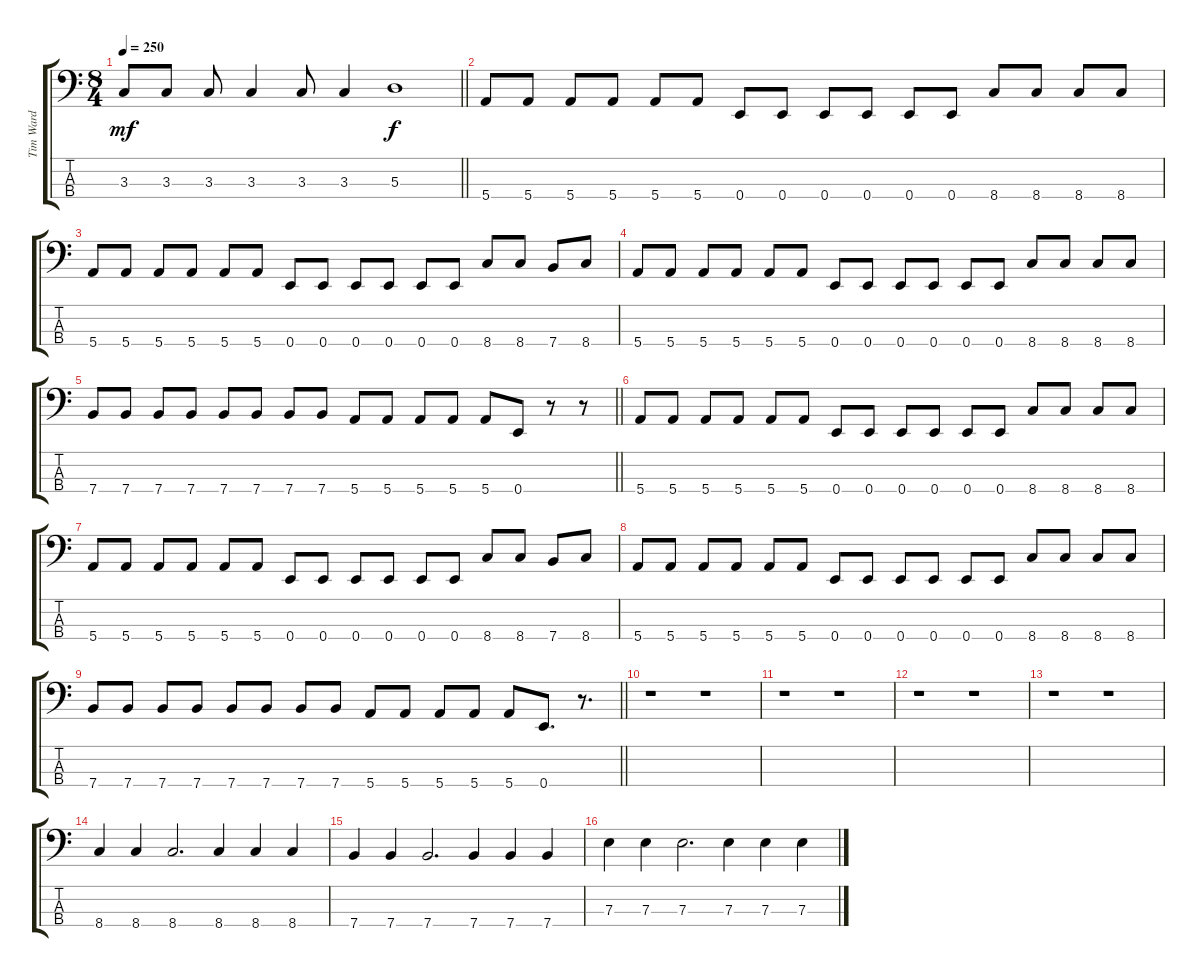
\track ("Tim Ward" "Tim Ward") {instrument electricbasspick}
\staff {score tabs}
\tuning (G2 D2 A1 E1) {hide}
\ts (8 4)
\tempo 250
\clef f4
\barLineRight lightlight
\ks c
3.3.8{dy mf} 3.3.8 3.3.8 3.3.4 3.3.8 3.3.4 5.3.1{dy f} |
5.4.8 5.4.8 5.4.8 5.4.8 5.4.8 5.4.8 0.4.8 0.4.8 0.4.8 0.4.8 0.4.8 0.4.8 8.4.8 8.4.8 8.4.8 8.4.8 |
5.4.8 5.4.8 5.4.8 5.4.8 5.4.8 5.4.8 0.4.8 0.4.8 0.4.8 0.4.8 0.4.8 0.4.8 8.4.8 8.4.8 7.4.8 8.4.8 |
5.4.8 5.4.8 5.4.8 5.4.8 5.4.8 5.4.8 0.4.8 0.4.8 0.4.8 0.4.8 0.4.8 0.4.8 8.4.8 8.4.8 8.4.8 8.4.8 |
\barLineRight lightlight
7.4.8 7.4.8 7.4.8 7.4.8 7.4.8 7.4.8 7.4.8 7.4.8 5.4.8 5.4.8 5.4.8 5.4.8 5.4.8 0.4.8 r.8 r.8 |
5.4.8 5.4.8 5.4.8 5.4.8 5.4.8 5.4.8 0.4.8 0.4.8 0.4.8 0.4.8 0.4.8 0.4.8 8.4.8 8.4.8 8.4.8 8.4.8 |
5.4.8 5.4.8 5.4.8 5.4.8 5.4.8 5.4.8 0.4.8 0.4.8 0.4.8 0.4.8 0.4.8 0.4.8 8.4.8 8.4.8 7.4.8 8.4.8 |
5.4.8 5.4.8 5.4.8 5.4.8 5.4.8 5.4.8 0.4.8 0.4.8 0.4.8 0.4.8 0.4.8 0.4.8 8.4.8 8.4.8 8.4.8 8.4.8 |
\barLineRight lightlight
7.4.8 7.4.8 7.4.8 7.4.8 7.4.8 7.4.8 7.4.8 7.4.8 5.4.8 5.4.8 5.4.8 5.4.8 5.4.8 0.4.8{d} r.8{d} |
r.1 r.1 |
r.1 r.1 |
r.1 r.1 |
r.1 r.1 |
8.4.4 8.4.4 8.4.2{d} 8.4.4 8.4.4 8.4.4 |
7.4.4 7.4.4 7.4.2{d} 7.4.4 7.4.4 7.4.4 |
7.3.4 7.3.4 7.3.2{d} 7.3.4 7.3.4 7.3.4
